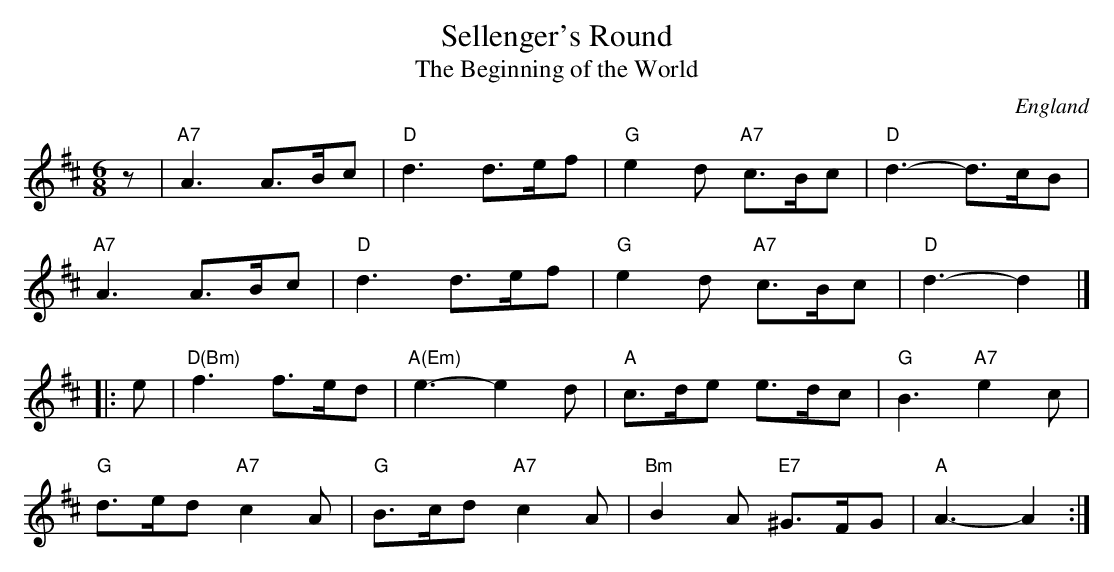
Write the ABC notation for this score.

X:1
T: Sellenger's Round
T: The Beginning of the World
O: England
M: 6/8
L: 1/8
K: D
z | "A7"A3 A>Bc | "D"d3 d>ef | "G"e2d "A7"c>Bc | "D"d3- d>cB |
"A7"A3 A>Bc | "D"d3 d>ef | "G"e2d "A7"c>Bc | "D"d3- d2 |]
|: e | "D(Bm)"f3 f>ed | "A(Em)"e3- e2d | "A"c>de e>dc | "G"B3 "A7"e2c |
"G"d>ed "A7"c2A | "G"B>cd "A7"c2A | "Bm"B2A "E7"^G>FG | "A"A3- A2 :|
